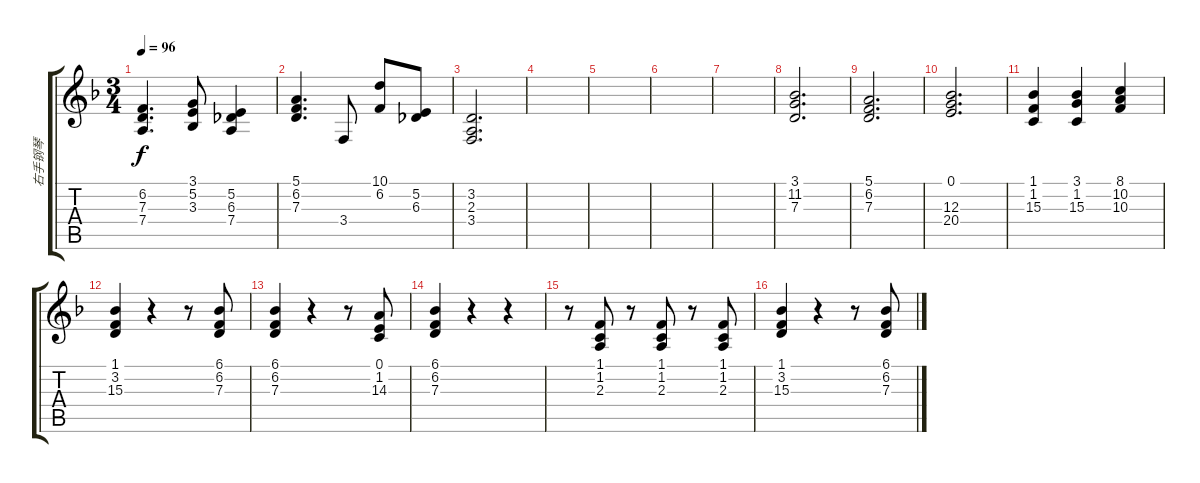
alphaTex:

\track ("右手钢琴" "右手钢琴") {instrument acousticgrandpiano}
\staff {score tabs}
\tuning (E4 B3 G3 D3 A2 E2) {hide}
\ts (3 4)
\tempo 96
\clef g2
\ks f
(6.2 7.3 7.4).4{d dy f} (3.1 5.2 3.3).8 (5.2 6.3 7.4).4 |
(5.1 6.2 7.3).4{d} 3.4.8 (10.1 6.2).8 (5.2 6.3).8 |
(3.2 2.3 3.4).2{d} |
|
|
|
|
(3.1 11.2 7.3).2{d} |
(5.1 6.2 7.3).2{d} |
(0.1 12.3 20.4).2{d} |
(1.1 1.2 15.3).4 (3.1 1.2 15.3).4 (8.1 10.2 10.3).4 |
(1.1 3.2 15.3).4 r.4 r.8 (6.1 6.2 7.3).8 |
(6.1 6.2 7.3).4 r.4 r.8 (0.1 1.2 14.3).8 |
(6.1 6.2 7.3).4 r.4 r.4 |
r.8 (1.1 1.2 2.3).8 r.8 (1.1 1.2 2.3).8 r.8 (1.1 1.2 2.3).8 |
(1.1 3.2 15.3).4 r.4 r.8 (6.1 6.2 7.3).8
